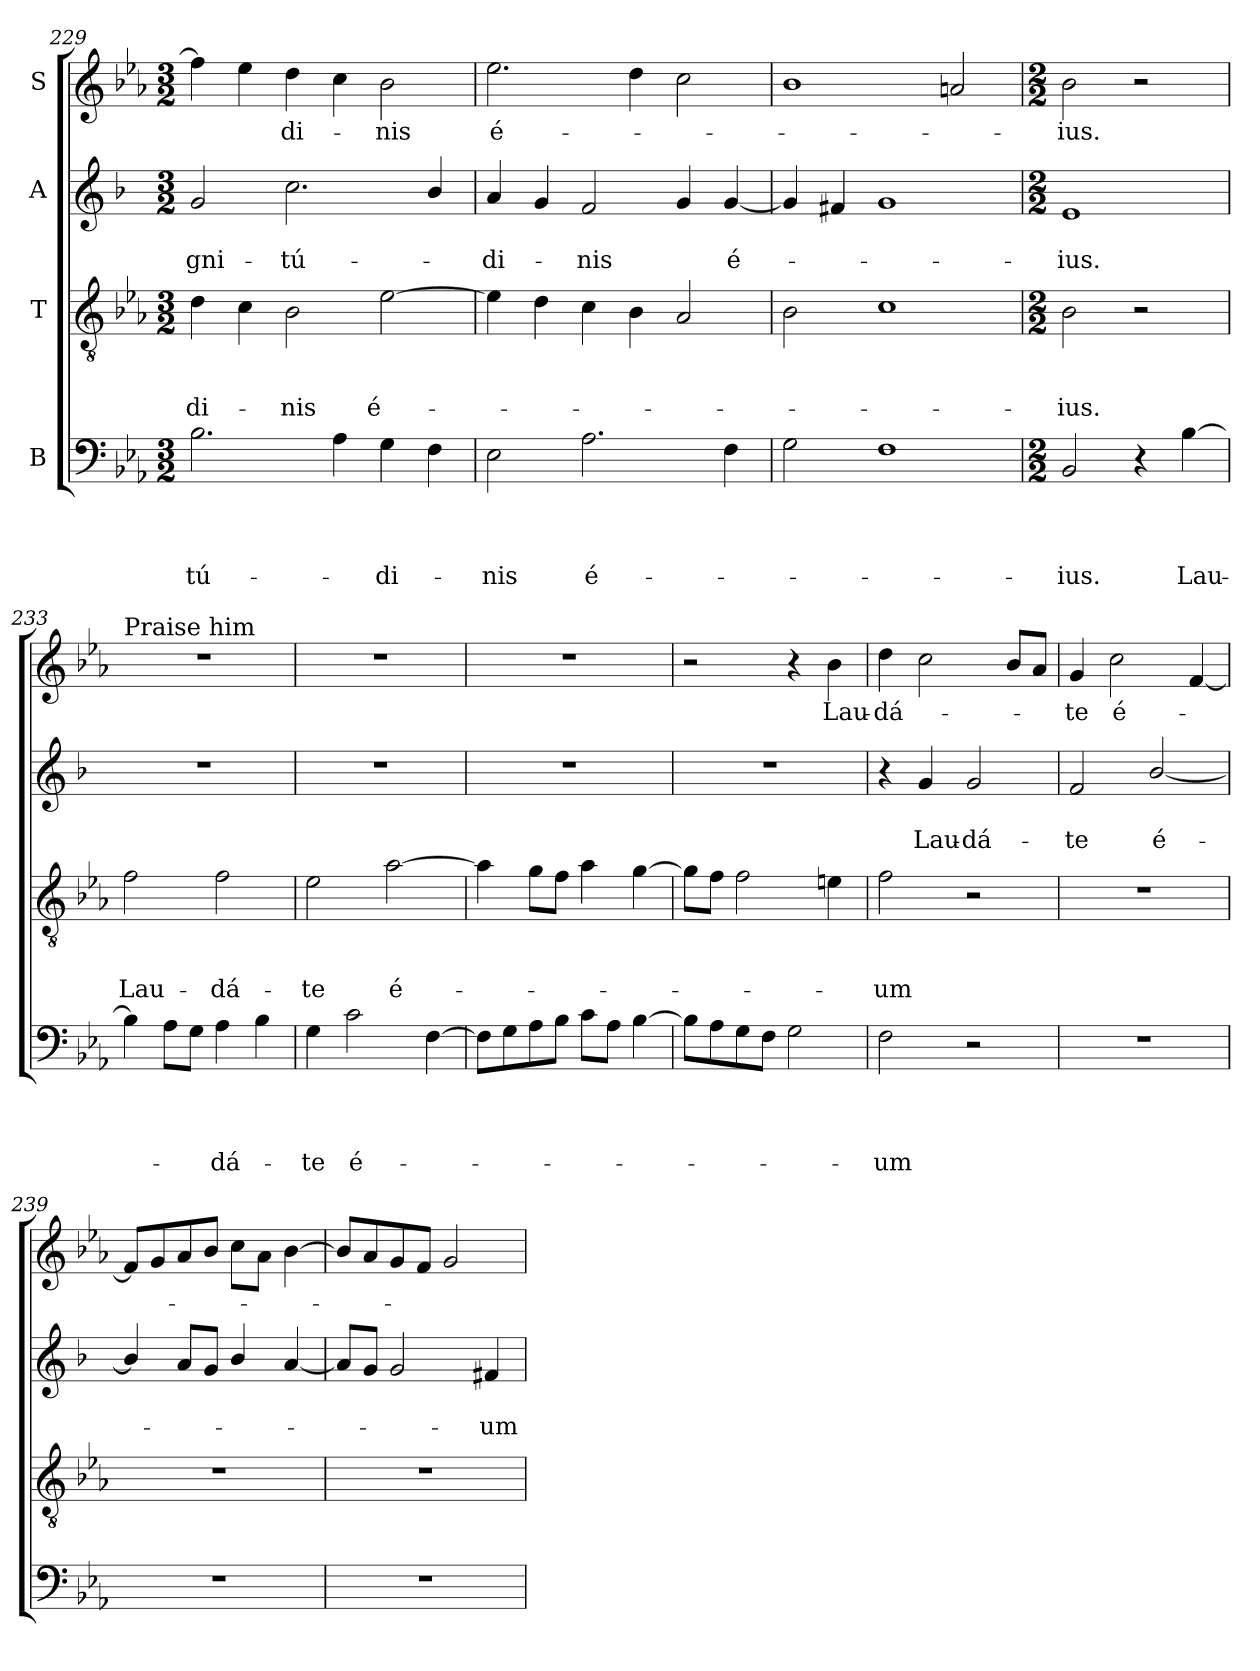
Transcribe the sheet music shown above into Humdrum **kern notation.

**kern	**text	**text	**text	**text	**kern	**text	**text	**text	**kern	**text	**text	**kern	**text
*part4	*part4	*part4	*part4	*part4	*part3	*part3	*part3	*part3	*part2	*part2	*part2	*part1	*part1
*staff4	*staff4	*staff4	*staff4	*staff4	*staff3	*staff3	*staff3	*staff3	*staff2	*staff2	*staff2	*staff1	*staff1
*I"B	*	*	*	*	*I"T	*	*	*	*I"A	*	*	*I"S	*
*clefF4	*	*	*	*	*clefGv2	*	*	*	*clefG2	*	*	*clefG2	*
*	*	*	*	*	*	*	*	*	*ITrd1c2	*	*	*	*
*k[b-e-a-]	*	*	*	*	*k[b-e-a-]	*	*	*	*k[b-e-a-]	*	*	*k[b-e-a-]	*
*E-:	*	*	*	*	*E-:	*	*	*	*E-:	*	*	*E-:	*
*M3/2	*	*	*	*	*M3/2	*	*	*	*M3/2	*	*	*M3/2	*
=229	=229	=229	=229	=229	=229	=229	=229	=229	=229	=229	=229	=229	=229
!	!	!	!	!LO:LY:b	!	!	!	!LO:LY:b	!	!	!LO:LY:b	!	!
2.B-\	.	.	.	-tú-	4d\	.	.	-di-	2f/	.	-gni-	4ff\]	.
.	.	.	.	.	4c\	.	.	.	.	.	.	4ee-\	.
!	!	!	!	!	!	!	!	!LO:LY:b	!	!	!LO:LY:b	!	!LO:LY:b
.	.	.	.	.	2B-\	.	.	-nis	2.b-\	.	-tú-	4dd\	-di-
4A-\	.	.	.	.	.	.	.	.	.	.	.	4cc\	.
!	!	!	!	!LO:LY:b	!	!	!	!LO:LY:b	!	!	!	!	!LO:LY:b
4G\	.	.	.	-di-	[2e-\	.	.	é-	.	.	.	2b-\	-nis
4F\	.	.	.	.	.	.	.	.	4a-/	.	.	.	.
=230	=230	=230	=230	=230	=230	=230	=230	=230	=230	=230	=230	=230	=230
!	!	!	!	!LO:LY:b	!	!	!	!	!	!	!LO:LY:b	!	!LO:LY:b
2E-\	.	.	.	-nis	4e-\]	.	.	.	4g/	.	-di-	2.ee-\	é-
.	.	.	.	.	4d\	.	.	.	4f/	.	.	.	.
!	!	!	!	!LO:LY:b	!	!	!	!	!	!	!LO:LY:b	!	!
2.A-\	.	.	.	é-	4c\	.	.	.	2e-/	.	-nis	.	.
.	.	.	.	.	4B-\	.	.	.	.	.	.	4dd\	.
.	.	.	.	.	2A-/	.	.	.	4f/	.	.	2cc\	.
!	!	!	!	!	!	!	!	!	!	!	!LO:LY:b	!	!
4F\	.	.	.	.	.	.	.	.	[4f/	.	é-	.	.
!!LO:PB:g=z
=231	=231	=231	=231	=231	=231	=231	=231	=231	=231	=231	=231	=231	=231
2G\	.	.	.	.	2B-\	.	.	.	4f/]	.	.	1b-	.
.	.	.	.	.	.	.	.	.	4e/	.	.	.	.
1F	.	.	.	.	1c	.	.	.	1f	.	.	.	.
.	.	.	.	.	.	.	.	.	.	.	.	2a/	.
=232	=232	=232	=232	=232	=232	=232	=232	=232	=232	=232	=232	=232	=232
*M2/2	*	*	*	*	*M2/2	*	*	*	*M2/2	*	*	*M2/2	*
!	!	!	!	!LO:LY:b	!	!	!	!LO:LY:b	!	!	!LO:LY:b	!	!LO:LY:b
2BB-/	.	.	.	-ius.	2B-\	.	.	-ius.	1d	.	-ius.	2b-\	-ius.
4r	.	.	.	.	2r	.	.	.	.	.	.	2r	.
!	!	!	!	!LO:LY:b	!	!	!	!	!	!	!	!	!
[4B-\	.	.	.	Lau-	.	.	.	.	.	.	.	.	.
=233	=233	=233	=233	=233	=233	=233	=233	=233	=233	=233	=233	=233	=233
!	!	!	!	!	!	!	!	!	!	!	!	!LO:TX:a:t=Praise him	!
!	!	!	!	!	!	!	!	!LO:LY:b	!	!	!	!	!
4B-\]	.	.	.	.	2f\	.	.	Lau-	1r	.	.	1r	.
8A-\L	.	.	.	.	.	.	.	.	.	.	.	.	.
8G\J	.	.	.	.	.	.	.	.	.	.	.	.	.
!	!	!	!	!LO:LY:b	!	!	!	!LO:LY:b	!	!	!	!	!
4A-\	.	.	.	-dá-	2f\	.	.	-dá-	.	.	.	.	.
4B-\	.	.	.	.	.	.	.	.	.	.	.	.	.
=234	=234	=234	=234	=234	=234	=234	=234	=234	=234	=234	=234	=234	=234
!	!	!	!	!LO:LY:b	!	!	!	!LO:LY:b	!	!	!	!	!
4G\	.	.	.	-te	2e-\	.	.	-te	1r	.	.	1r	.
!	!	!	!	!LO:LY:b	!	!	!	!	!	!	!	!	!
2c\	.	.	.	é-	.	.	.	.	.	.	.	.	.
!	!	!	!	!	!	!	!	!LO:LY:b	!	!	!	!	!
.	.	.	.	.	[2a-\	.	.	é-	.	.	.	.	.
[4F\	.	.	.	.	.	.	.	.	.	.	.	.	.
=235	=235	=235	=235	=235	=235	=235	=235	=235	=235	=235	=235	=235	=235
8F\L]	.	.	.	.	4a-\]	.	.	.	1r	.	.	1r	.
8G\	.	.	.	.	.	.	.	.	.	.	.	.	.
8A-\	.	.	.	.	8g\L	.	.	.	.	.	.	.	.
8B-\J	.	.	.	.	8f\J	.	.	.	.	.	.	.	.
8c\L	.	.	.	.	4a-\	.	.	.	.	.	.	.	.
8A-\J	.	.	.	.	.	.	.	.	.	.	.	.	.
[4B-\	.	.	.	.	[4g\	.	.	.	.	.	.	.	.
!!LO:LB:g=z
=236	=236	=236	=236	=236	=236	=236	=236	=236	=236	=236	=236	=236	=236
8B-\L]	.	.	.	.	8g\L]	.	.	.	1r	.	.	2r	.
8A-\	.	.	.	.	8f\J	.	.	.	.	.	.	.	.
8G\	.	.	.	.	2f\	.	.	.	.	.	.	.	.
8F\J	.	.	.	.	.	.	.	.	.	.	.	.	.
2G\	.	.	.	.	.	.	.	.	.	.	.	4r	.
!	!	!	!	!	!	!	!	!	!	!	!	!	!LO:LY:b
.	.	.	.	.	4e\	.	.	.	.	.	.	4b-\	Lau-
=237	=237	=237	=237	=237	=237	=237	=237	=237	=237	=237	=237	=237	=237
!	!	!	!	!LO:LY:b	!	!	!	!LO:LY:b	!	!	!	!	!LO:LY:b
2F\	.	.	.	-um	2f\	.	.	-um	4r	.	.	4dd\	-dá-
!	!	!	!	!	!	!	!	!	!	!	!LO:LY:b	!	!
.	.	.	.	.	.	.	.	.	4f/	.	Lau-	2cc\	.
!	!	!	!	!	!	!	!	!	!	!	!LO:LY:b	!	!
2r	.	.	.	.	2r	.	.	.	2f/	.	-dá-	.	.
.	.	.	.	.	.	.	.	.	.	.	.	8b-/L	.
.	.	.	.	.	.	.	.	.	.	.	.	8a-/J	.
=238	=238	=238	=238	=238	=238	=238	=238	=238	=238	=238	=238	=238	=238
!	!	!	!	!	!	!	!	!	!	!	!LO:LY:b	!	!LO:LY:b
1r	.	.	.	.	1r	.	.	.	2e-/	.	-te	4g/	-te
!	!	!	!	!	!	!	!	!	!	!	!	!	!LO:LY:b
.	.	.	.	.	.	.	.	.	.	.	.	2cc\	é-
!	!	!	!	!	!	!	!	!	!	!	!LO:LY:b	!	!
.	.	.	.	.	.	.	.	.	[2a-/	.	é-	.	.
.	.	.	.	.	.	.	.	.	.	.	.	[4f/	.
=239	=239	=239	=239	=239	=239	=239	=239	=239	=239	=239	=239	=239	=239
1r	.	.	.	.	1r	.	.	.	4a-/]	.	.	8f/L]	.
.	.	.	.	.	.	.	.	.	.	.	.	8g/	.
.	.	.	.	.	.	.	.	.	8g/L	.	.	8a-/	.
.	.	.	.	.	.	.	.	.	8f/J	.	.	8b-/J	.
.	.	.	.	.	.	.	.	.	4a-/	.	.	8cc\L	.
.	.	.	.	.	.	.	.	.	.	.	.	8a-\J	.
.	.	.	.	.	.	.	.	.	[4g/	.	.	[4b-\	.
=240	=240	=240	=240	=240	=240	=240	=240	=240	=240	=240	=240	=240	=240
1r	.	.	.	.	1r	.	.	.	8g/L]	.	.	8b-/L]	.
.	.	.	.	.	.	.	.	.	8f/J	.	.	8a-/	.
.	.	.	.	.	.	.	.	.	2f/	.	.	8g/	.
.	.	.	.	.	.	.	.	.	.	.	.	8f/J	.
.	.	.	.	.	.	.	.	.	.	.	.	2g/	.
!	!	!	!	!	!	!	!	!	!	!	!LO:LY:b	!	!
.	.	.	.	.	.	.	.	.	4e/	.	-um	.	.
=	=	=	=	=	=	=	=	=	=	=	=	=	=
*-	*-	*-	*-	*-	*-	*-	*-	*-	*-	*-	*-	*-	*-
